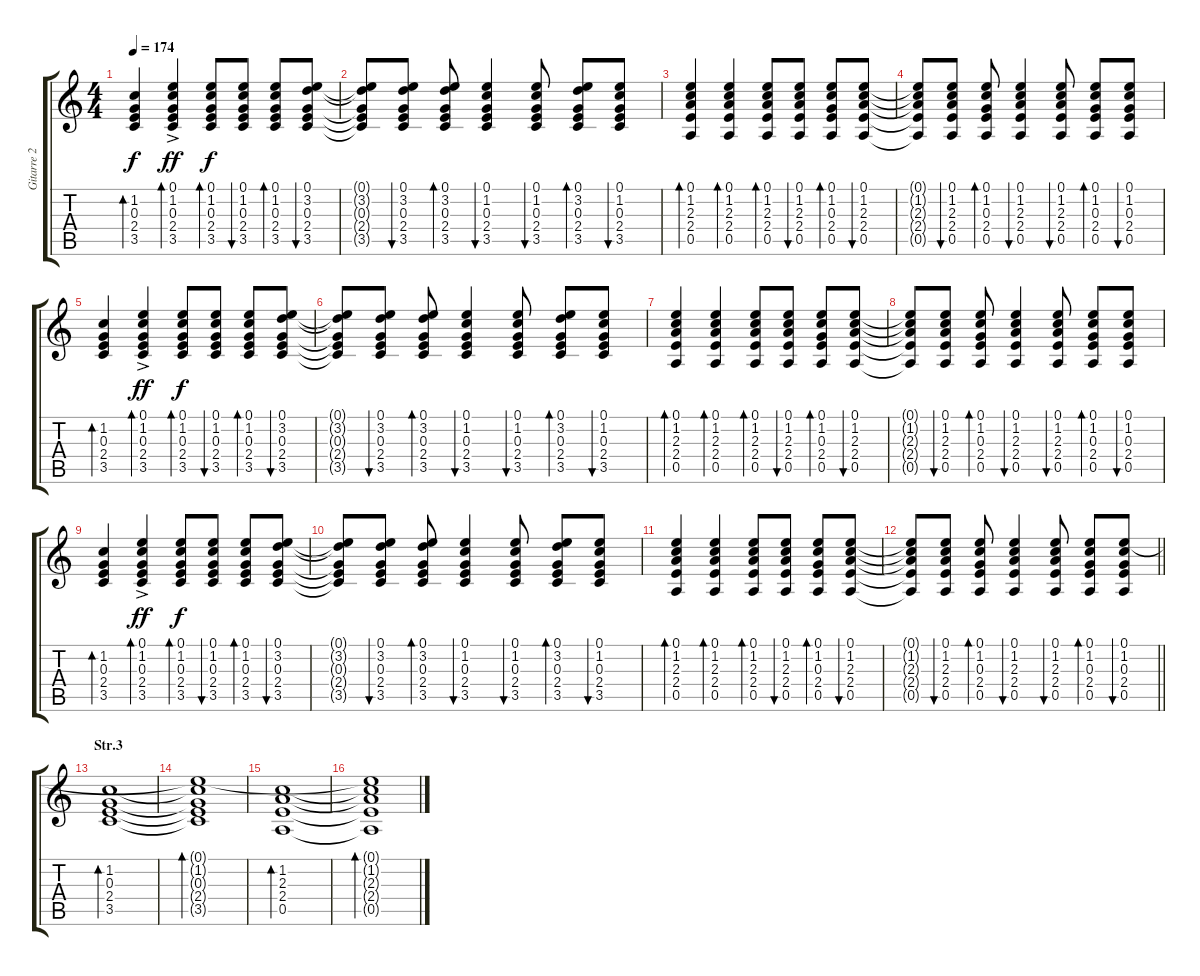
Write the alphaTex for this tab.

\track ("Gitarre 2" "Gitarre 2") {instrument acousticguitarsteel}
\staff {score tabs}
\tuning (E4 B3 G3 D3 A2 E2) {hide}
\ts (4 4)
\tempo 174
\clef g2
\ks c
(1.2 0.3 2.4 3.5).4{bd 30 dy f} (0.1{ac} 1.2{ac} 0.3{ac} 2.4{ac} 3.5{ac}).4{bd 30 dy ff} (0.1 1.2 0.3 2.4 3.5).8{bd 30 dy f} (0.1 1.2 0.3 2.4 3.5).8{bu 30} (0.1 1.2 0.3 2.4 3.5).8{bd 30} (0.1 3.2 0.3 2.4 3.5).8{bu 30} |
(0.1{t} 3.2{t} 0.3{t} 2.4{t} 3.5{t}).8 (0.1 3.2 0.3 2.4 3.5).8{bu 30} (0.1 3.2 0.3 2.4 3.5).8{bd 30} (0.1 1.2 0.3 2.4 3.5).4{bu 30} (0.1 1.2 0.3 2.4 3.5).8{bu 30} (0.1 3.2 0.3 2.4 3.5).8{bd 30} (0.1 1.2 0.3 2.4 3.5).8{bu 30} |
(0.1 1.2 2.3 2.4 0.5).4{bd 30} (0.1 1.2 2.3 2.4 0.5).4{bd 30} (0.1 1.2 2.3 2.4 0.5).8{bd 30} (0.1 1.2 2.3 2.4 0.5).8{bu 30} (0.1 1.2 0.3 2.4 0.5).8{bd 30} (0.1 1.2 2.3 2.4 0.5).8{bu 30} |
(0.1{t} 1.2{t} 2.3{t} 2.4{t} 0.5{t}).8 (0.1 1.2 2.3 2.4 0.5).8{bu 30} (0.1 1.2 0.3 2.4 0.5).8{bd 30} (0.1 1.2 2.3 2.4 0.5).4{bu 30} (0.1 1.2 2.3 2.4 0.5).8{bu 30} (0.1 1.2 0.3 2.4 0.5).8{bd 30} (0.1 1.2 0.3 2.4 0.5).8{bu 30} |
(1.2 0.3 2.4 3.5).4{bd 30} (0.1{ac} 1.2{ac} 0.3{ac} 2.4{ac} 3.5{ac}).4{bd 30 dy ff} (0.1 1.2 0.3 2.4 3.5).8{bd 30 dy f} (0.1 1.2 0.3 2.4 3.5).8{bu 30} (0.1 1.2 0.3 2.4 3.5).8{bd 30} (0.1 3.2 0.3 2.4 3.5).8{bu 30} |
(0.1{t} 3.2{t} 0.3{t} 2.4{t} 3.5{t}).8 (0.1 3.2 0.3 2.4 3.5).8{bu 30} (0.1 3.2 0.3 2.4 3.5).8{bd 30} (0.1 1.2 0.3 2.4 3.5).4{bu 30} (0.1 1.2 0.3 2.4 3.5).8{bu 30} (0.1 3.2 0.3 2.4 3.5).8{bd 30} (0.1 1.2 0.3 2.4 3.5).8{bu 30} |
(0.1 1.2 2.3 2.4 0.5).4{bd 30} (0.1 1.2 2.3 2.4 0.5).4{bd 30} (0.1 1.2 2.3 2.4 0.5).8{bd 30} (0.1 1.2 2.3 2.4 0.5).8{bu 30} (0.1 1.2 0.3 2.4 0.5).8{bd 30} (0.1 1.2 2.3 2.4 0.5).8{bu 30} |
(0.1{t} 1.2{t} 2.3{t} 2.4{t} 0.5{t}).8 (0.1 1.2 2.3 2.4 0.5).8{bu 30} (0.1 1.2 0.3 2.4 0.5).8{bd 30} (0.1 1.2 2.3 2.4 0.5).4{bu 30} (0.1 1.2 2.3 2.4 0.5).8{bu 30} (0.1 1.2 0.3 2.4 0.5).8{bd 30} (0.1 1.2 0.3 2.4 0.5).8{bu 30} |
(1.2 0.3 2.4 3.5).4{bd 30} (0.1{ac} 1.2{ac} 0.3{ac} 2.4{ac} 3.5{ac}).4{bd 30 dy ff} (0.1 1.2 0.3 2.4 3.5).8{bd 30 dy f} (0.1 1.2 0.3 2.4 3.5).8{bu 30} (0.1 1.2 0.3 2.4 3.5).8{bd 30} (0.1 3.2 0.3 2.4 3.5).8{bu 30} |
(0.1{t} 3.2{t} 0.3{t} 2.4{t} 3.5{t}).8 (0.1 3.2 0.3 2.4 3.5).8{bu 30} (0.1 3.2 0.3 2.4 3.5).8{bd 30} (0.1 1.2 0.3 2.4 3.5).4{bu 30} (0.1 1.2 0.3 2.4 3.5).8{bu 30} (0.1 3.2 0.3 2.4 3.5).8{bd 30} (0.1 1.2 0.3 2.4 3.5).8{bu 30} |
(0.1 1.2 2.3 2.4 0.5).4{bd 30} (0.1 1.2 2.3 2.4 0.5).4{bd 30} (0.1 1.2 2.3 2.4 0.5).8{bd 30} (0.1 1.2 2.3 2.4 0.5).8{bu 30} (0.1 1.2 0.3 2.4 0.5).8{bd 30} (0.1 1.2 2.3 2.4 0.5).8{bu 30} |
\barLineRight lightlight
(0.1{t} 1.2{t} 2.3{t} 2.4{t} 0.5{t}).8 (0.1 1.2 2.3 2.4 0.5).8{bu 30} (0.1 1.2 0.3 2.4 0.5).8{bd 30} (0.1 1.2 2.3 2.4 0.5).4{bu 30} (0.1 1.2 2.3 2.4 0.5).8{bu 30} (0.1 1.2 0.3 2.4 0.5).8{bd 30} (0.1 1.2 0.3 2.4 0.5).8{bu 30} |
\section ("" "Str.3")
(1.2 0.3 2.4 3.5).1{bd 480} |
(0.1{t} 1.2{t} 0.3{t} 2.4{t} 3.5{t}).1{bd 480} |
(1.2 2.3 2.4 0.5).1{bd 480} |
(0.1{t} 1.2{t} 2.3{t} 2.4{t} 0.5{t}).1{bd 480}
